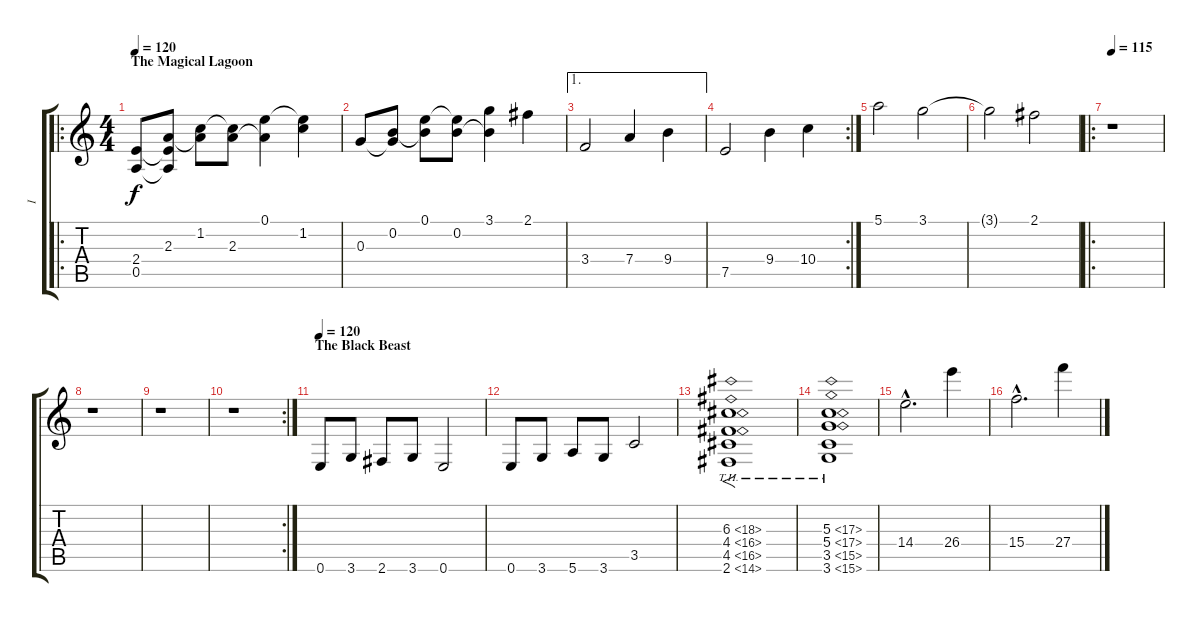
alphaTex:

\track ("I" "I") {instrument contrabass}
\staff {score tabs}
\tuning (E4 B3 G3 D3 A2 E2) {hide}
\ro
\ts (4 4)
\section ("" "The Magical Lagoon")
\tempo 120
\clef g2
\ks c
(2.4 0.5).8{dy f volume 8 balance 12} (2.3 2.4{t} 0.5{t}).8 (1.2 2.3{t}).8 (1.2{t} 2.3).8 (0.1 2.3{t}).4 (0.1{t} 1.2).4 |
0.3.8 (0.2 0.3{t}).8 (0.1 0.2{t}).8 (0.1{t} 0.2).8 (3.1 0.2{t}).4 2.1.4 |
\ae 1
3.4.2 7.4.4 9.4.4 |
\rc 2
7.5.2 9.4.4 10.4.4 |
5.1.2 3.1.2 |
3.1{t}.2 2.1.2 |
\ro
\tempo 115
r.1 |
r.1 |
r.1 |
\rc 2
r.1 |
\section ("" "The Black Beast")
\tempo 120
0.6.8{volume 10 balance 8 instrument contrabass} 3.6.8 2.6.8 3.6.8 0.6.2 |
0.6.8 3.6.8 5.6.8 3.6.8 3.5.2 |
(6.3{th 12} 4.4{th 12} 4.5{th 12} 2.6{th 12}).1{f instrument choiraahs} |
(5.3{th 12} 5.4{th 12} 3.5{th 12} 3.6{th 12}).1 |
14.4{hac}.2{d} 26.4.4 |
15.4{hac}.2{d} 27.4.4
